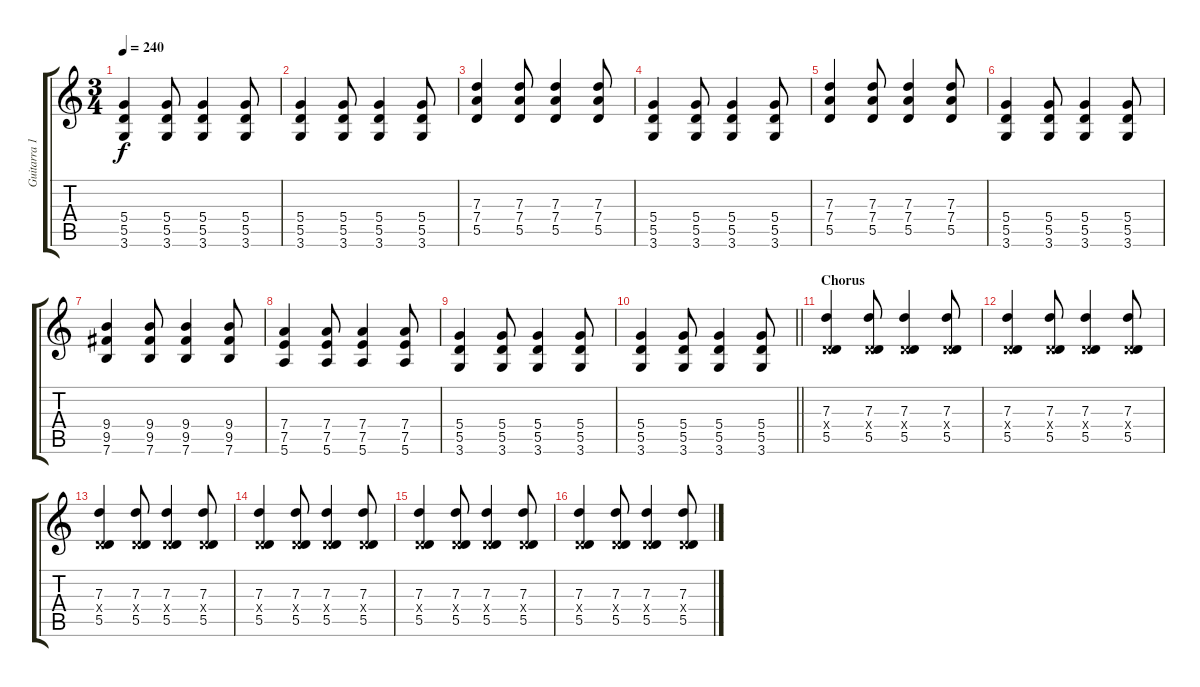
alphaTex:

\track ("Guitarra 1 - Mathias" "Guitarra 1") {instrument distortionguitar}
\staff {score tabs}
\tuning (E4 B3 G3 D3 A2 E2) {hide}
\ts (3 4)
\tempo 240
\clef g2
\ks c
(5.4 5.5 3.6).4{dy f} (5.4 5.5 3.6).8 (5.4 5.5 3.6).4 (5.4 5.5 3.6).8 |
(5.4 5.5 3.6).4 (5.4 5.5 3.6).8 (5.4 5.5 3.6).4 (5.4 5.5 3.6).8 |
(7.3 7.4 5.5).4 (7.3 7.4 5.5).8 (7.3 7.4 5.5).4 (7.3 7.4 5.5).8 |
(5.4 5.5 3.6).4 (5.4 5.5 3.6).8 (5.4 5.5 3.6).4 (5.4 5.5 3.6).8 |
(7.3 7.4 5.5).4 (7.3 7.4 5.5).8 (7.3 7.4 5.5).4 (7.3 7.4 5.5).8 |
(5.4 5.5 3.6).4 (5.4 5.5 3.6).8 (5.4 5.5 3.6).4 (5.4 5.5 3.6).8 |
(9.4 9.5 7.6).4 (9.4 9.5 7.6).8 (9.4 9.5 7.6).4 (9.4 9.5 7.6).8 |
(7.4 7.5 5.6).4 (7.4 7.5 5.6).8 (7.4 7.5 5.6).4 (7.4 7.5 5.6).8 |
(5.4 5.5 3.6).4 (5.4 5.5 3.6).8 (5.4 5.5 3.6).4 (5.4 5.5 3.6).8 |
\barLineRight lightlight
(5.4 5.5 3.6).4 (5.4 5.5 3.6).8 (5.4 5.5 3.6).4 (5.4 5.5 3.6).8 |
\section ("" "Chorus")
(7.3 0.4{x} 5.5).4 (7.3 0.4{x} 5.5).8 (7.3 0.4{x} 5.5).4 (7.3 0.4{x} 5.5).8 |
(7.3 0.4{x} 5.5).4 (7.3 0.4{x} 5.5).8 (7.3 0.4{x} 5.5).4 (7.3 0.4{x} 5.5).8 |
(7.3 0.4{x} 5.5).4 (7.3 0.4{x} 5.5).8 (7.3 0.4{x} 5.5).4 (7.3 0.4{x} 5.5).8 |
(7.3 0.4{x} 5.5).4 (7.3 0.4{x} 5.5).8 (7.3 0.4{x} 5.5).4 (7.3 0.4{x} 5.5).8 |
(7.3 0.4{x} 5.5).4 (7.3 0.4{x} 5.5).8 (7.3 0.4{x} 5.5).4 (7.3 0.4{x} 5.5).8 |
(7.3 0.4{x} 5.5).4 (7.3 0.4{x} 5.5).8 (7.3 0.4{x} 5.5).4 (7.3 0.4{x} 5.5).8
